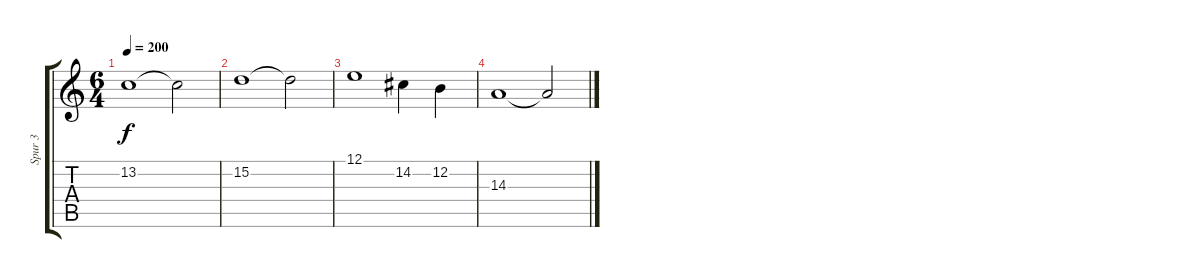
\track ("Spur 3" "Spur 3") {instrument flute}
\staff {score tabs}
\tuning (E4 B3 G3 D3 A2 E2) {hide}
\ts (6 4)
\tempo 200
\clef g2
\ks c
13.2.1{dy f} 13.2{t}.2 |
15.2.1 15.2{t}.2 |
12.1.1 14.2.4 12.2.4 |
14.3.1 14.3{t}.2
